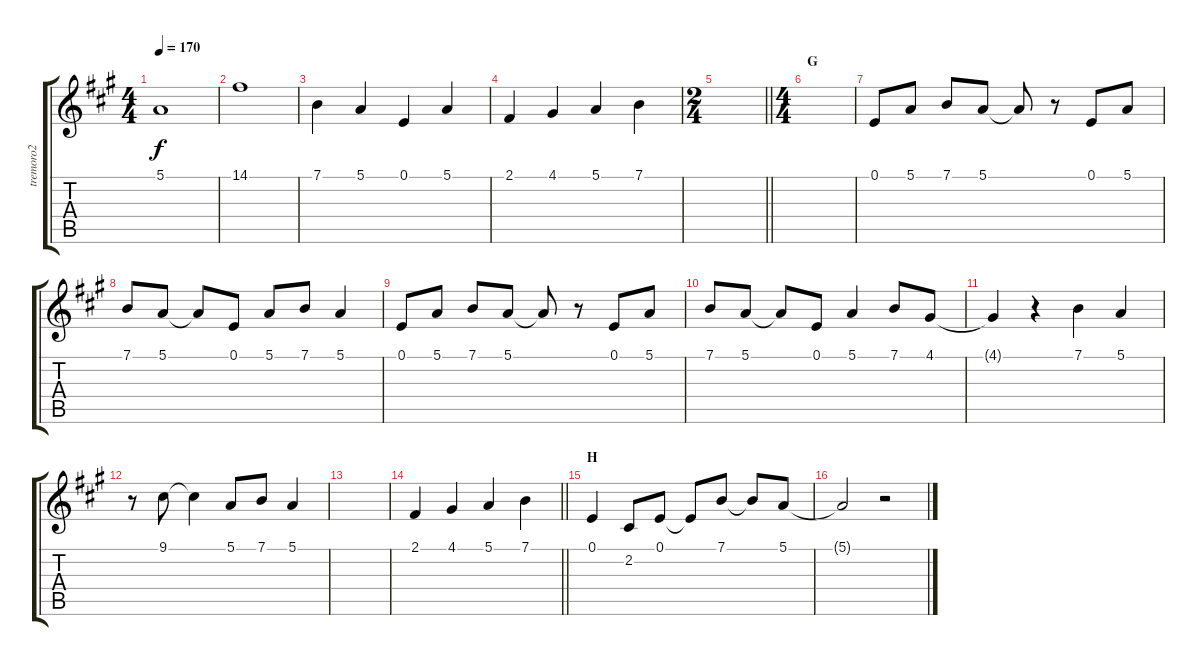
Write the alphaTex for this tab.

\track ("tremoro2" "tremoro2") {instrument tremolostrings}
\staff {score tabs}
\tuning (E4 B3 G3 D3 A2 E2) {hide}
\ts (4 4)
\tempo 170
\clef g2
\ks a
5.1.1{dy f} |
14.1.1 |
7.1.4 5.1.4 0.1.4 5.1.4 |
2.1.4 4.1.4 5.1.4 7.1.4 |
\ts (2 4)
\barLineRight lightlight
|
\ts (4 4)
\section ("" "G")
|
0.1.8 5.1.8 7.1.8 5.1.8 5.1{t}.8 r.8 0.1.8 5.1.8 |
7.1.8 5.1.8 5.1{t}.8 0.1.8 5.1.8 7.1.8 5.1.4 |
0.1.8 5.1.8 7.1.8 5.1.8 5.1{t}.8 r.8 0.1.8 5.1.8 |
7.1.8 5.1.8 5.1{t}.8 0.1.8 5.1.4 7.1.8 4.1.8 |
4.1{t}.4 r.4 7.1.4 5.1.4 |
r.8 9.1.8 9.1{t}.4 5.1.8 7.1.8 5.1.4 |
|
\barLineRight lightlight
2.1.4 4.1.4 5.1.4 7.1.4 |
\section ("" "H")
0.1.4 2.2.8 0.1.8 0.1{t}.8 7.1.8 7.1{t}.8 5.1.8 |
5.1{t}.2 r.2
